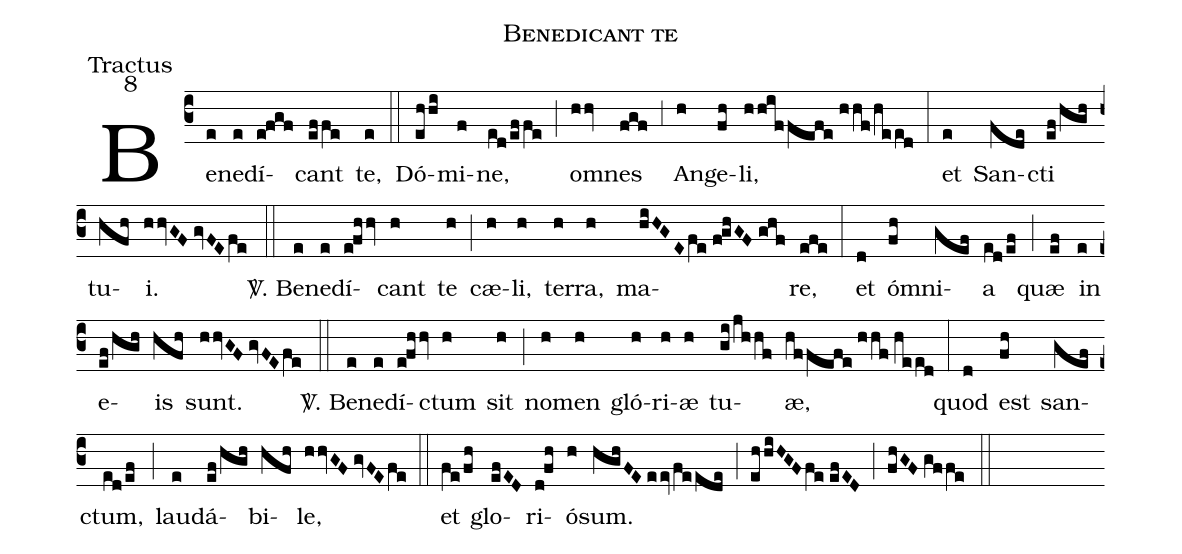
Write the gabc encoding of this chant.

name:Benedicant te;
office-part:Tractus;
mode:8;
%%
(c3) Be(e)ne(e)dí(e!fgf)cant(effe) te,(e) (::)
Dó(ehhi)mi(f)ne,(ed/effe) (;) o(hhv)mnes(fgf) (,3) An(h)ge(fh)li,(hhiffefe//hhf/heed) (:)
et(e) San(fde)cti(ef/hgh) tu(hfh)i.(hhvGF//gvFE/fe) (::)

<sp>V/</sp>. Be(e)ne(e)dí(e!fhhv)cant(h) te(h) (;) cæ(h)li,(h) ter(h)ra,(h) ma(hiHGE/fe//f!ghGF//ghf)re,(efe) (:)
et(d) óm(fh)ni(gef)a(ed/ef) (;) quæ(ef) in(e) e(ef/hgh)is(hfh) sunt.(hhvGF//gvFE/fe) (::)

<sp>V/</sp>. Be(e)ne(e)dí(e!fhhv)ctum(h) sit(h) (;) no(h)men(h) gló(h)ri(h)æ(h) tu(gi/jhhf)æ,(hffefe//hhf//heed) (:)
quod(d) est(fh) san(gef)ctum,(ed/ef) (;) lau(e)dá(ef/hgh)bi(hfh)le,(hhvGF//gvFEfe) (::)
et(fe/fh) glo(efED)ri(d!fh)ó(h)sum.(hghFE//eev/feede) (;) (ehhiHGF/fe//efED) (;) (fhGF//gffe) (::)
